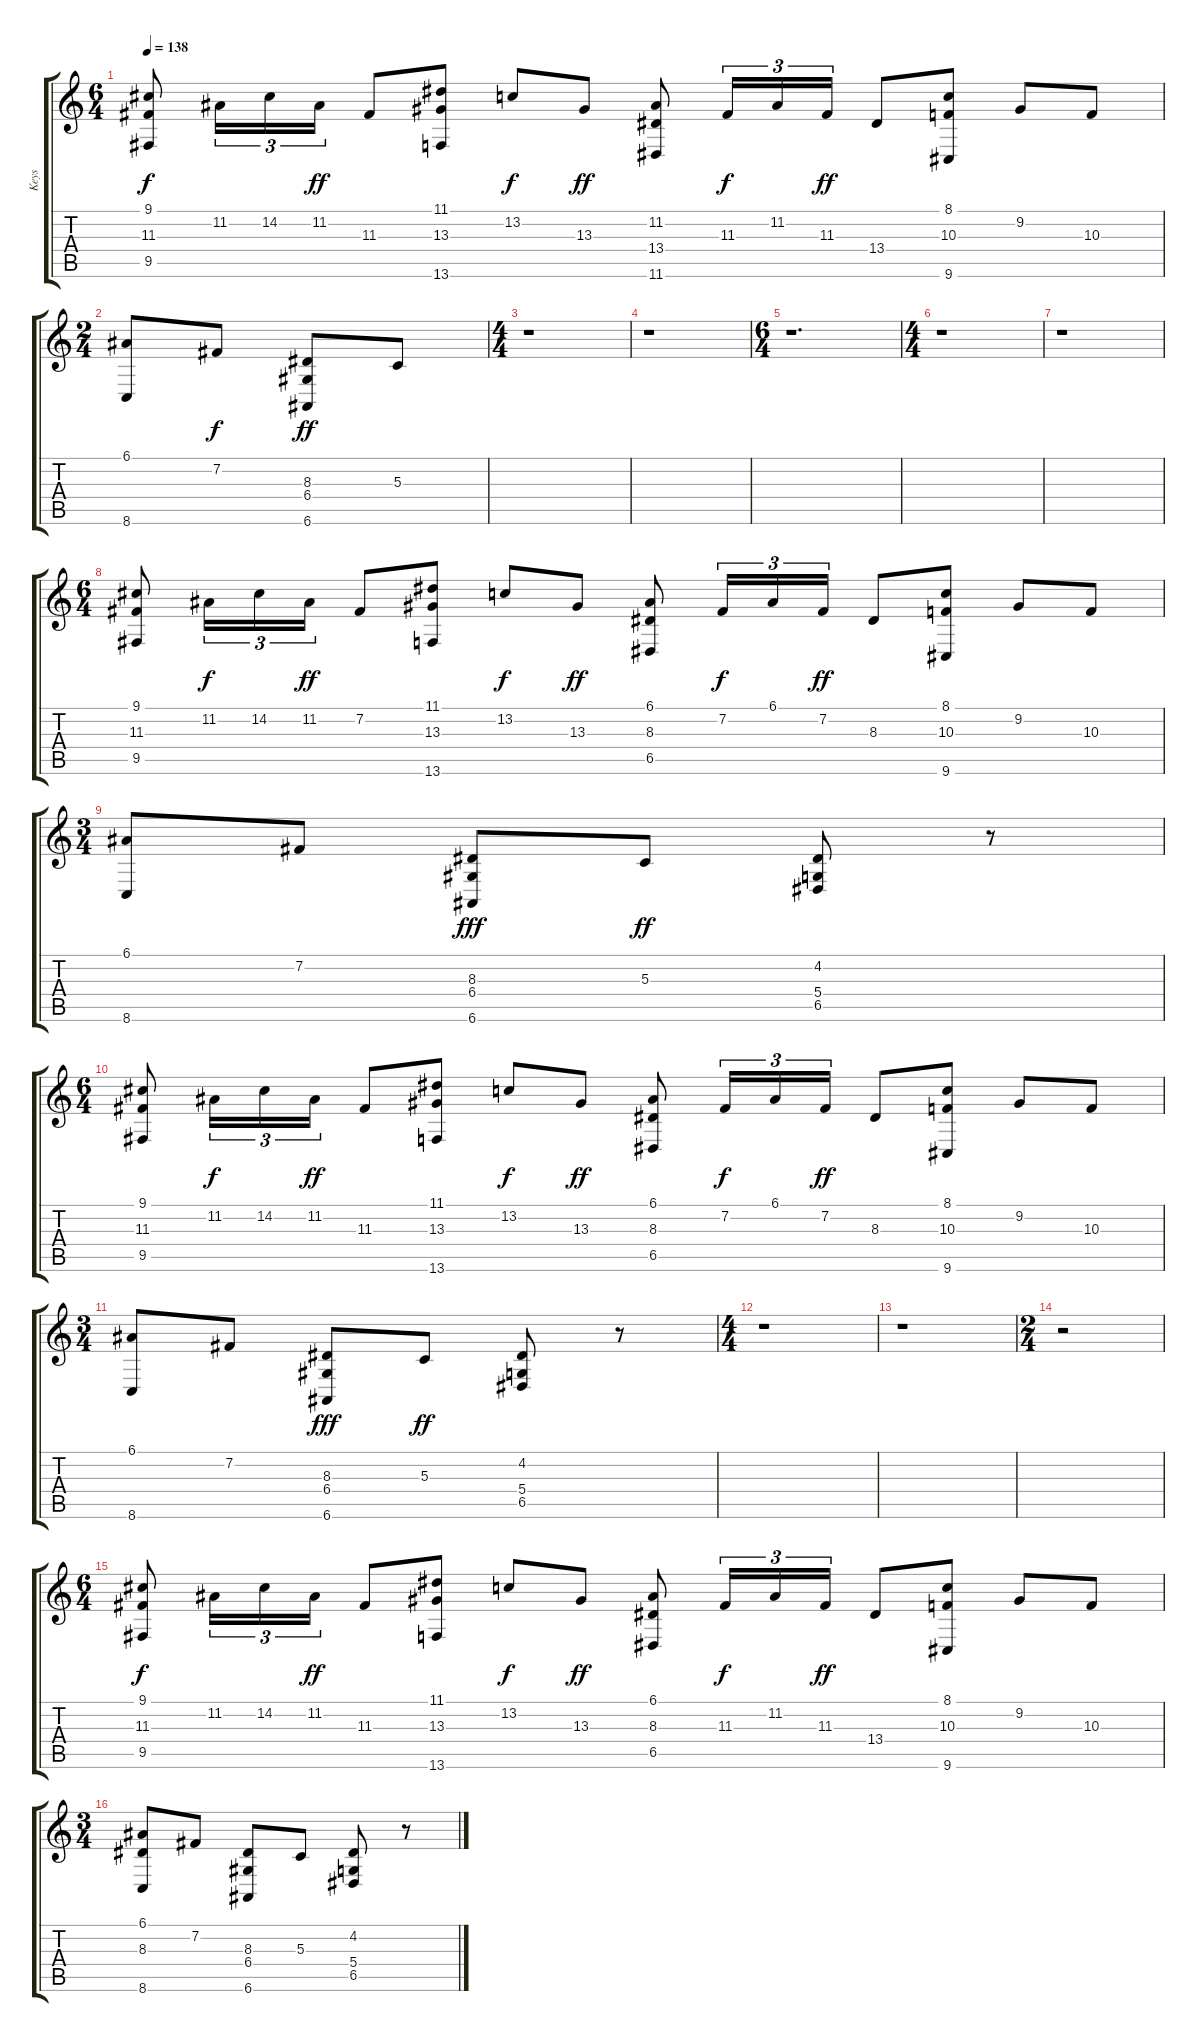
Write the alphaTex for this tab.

\track ("Keys" "Keys") {instrument percussiveorgan}
\staff {score tabs}
\tuning (E4 B3 G3 D3 A2 E2) {hide}
\ts (6 4)
\tempo 138
\clef g2
\ks c
(9.1 11.3 9.5).8{dy f} 11.2.16{tu (3 2)} 14.2.16{tu (3 2)} 11.2.16{tu (3 2) dy ff} 11.3.8 (11.1 13.3 13.6).8 13.2.8{dy f} 13.3.8{dy ff} (11.2 13.4 11.6).8 11.3.16{tu (3 2) dy f} 11.2.16{tu (3 2)} 11.3.16{tu (3 2) dy ff} 13.4.8 (8.1 10.3 9.6).8 9.2.8 10.3.8 |
\ts (2 4)
(6.1 8.6).8 7.2.8{dy f} (8.3 6.4 6.6).8{dy ff} 5.3.8 |
\ts (4 4)
r.1 |
r.1 |
\ts (6 4)
r.1{d} |
\ts (4 4)
r.1 |
r.1 |
\ts (6 4)
(9.1 11.3 9.5).8 11.2.16{tu (3 2) dy f} 14.2.16{tu (3 2)} 11.2.16{tu (3 2) dy ff} 7.2.8 (11.1 13.3 13.6).8 13.2.8{dy f} 13.3.8{dy ff} (6.1 8.3 6.5).8 7.2.16{tu (3 2) dy f} 6.1.16{tu (3 2)} 7.2.16{tu (3 2) dy ff} 8.3.8 (8.1 10.3 9.6).8 9.2.8 10.3.8 |
\ts (3 4)
(6.1 8.6).8 7.2.8 (8.3 6.4 6.6).8{dy fff} 5.3.8{dy ff} (4.2 5.4 6.5).8 r.8 |
\ts (6 4)
(9.1 11.3 9.5).8 11.2.16{tu (3 2) dy f} 14.2.16{tu (3 2)} 11.2.16{tu (3 2) dy ff} 11.3.8 (11.1 13.3 13.6).8 13.2.8{dy f} 13.3.8{dy ff} (6.1 8.3 6.5).8 7.2.16{tu (3 2) dy f} 6.1.16{tu (3 2)} 7.2.16{tu (3 2) dy ff} 8.3.8 (8.1 10.3 9.6).8 9.2.8 10.3.8 |
\ts (3 4)
(6.1 8.6).8 7.2.8 (8.3 6.4 6.6).8{dy fff} 5.3.8{dy ff} (4.2 5.4 6.5).8 r.8 |
\ts (4 4)
r.1 |
r.1 |
\ts (2 4)
r.2 |
\ts (6 4)
(9.1 11.3 9.5).8{dy f} 11.2.16{tu (3 2)} 14.2.16{tu (3 2)} 11.2.16{tu (3 2) dy ff} 11.3.8 (11.1 13.3 13.6).8 13.2.8{dy f} 13.3.8{dy ff} (6.1 8.3 6.5).8 11.3.16{tu (3 2) dy f} 11.2.16{tu (3 2)} 11.3.16{tu (3 2) dy ff} 13.4.8 (8.1 10.3 9.6).8 9.2.8 10.3.8 |
\ts (3 4)
(6.1 8.3 8.6).8 7.2.8 (8.3 6.4 6.6).8 5.3.8 (4.2 5.4 6.5).8 r.8
